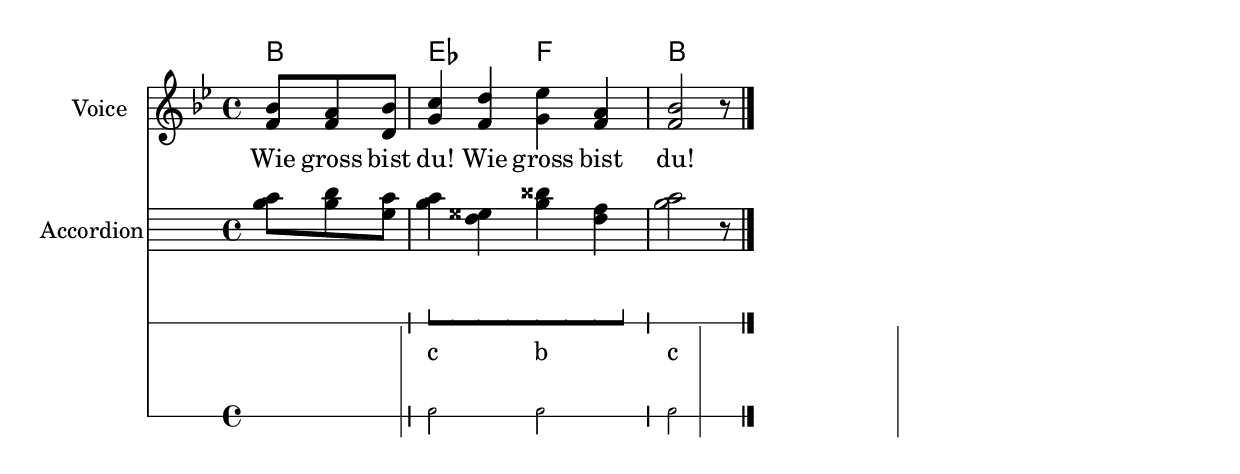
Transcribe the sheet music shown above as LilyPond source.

%% DO NOT EDIT this file manually; it is automatically
%% generated from LSR http://lsr.di.unimi.it
%% Make any changes in LSR itself, or in Documentation/snippets/new/ ,
%% and then run scripts/auxiliar/makelsr.py
%%
%% This file is in the public domain.
\version "2.19.22"

\header {
  lsrtags = "real-music, specific-notation, template"

  texidoc = "
A template to write a score for a diatonic accordion.

- There is a horizontal staff indicating if the accordion must be
pushed (thick line) or pulled (thin line)

- There is a small rhythmic staff with lyrics that describes the bass
buttons to press. The bar lines are made from gridlines

- The tabulator staff for diatonic accordions shows the geographic
position of the buttons and not (as for every other instrument) the
pitch of the notes; the keys on the melody-side of the accordion are
placed in three columns and about 12 rows


In the tabulator staff notation the outermost column is described with
notes between lines, the innermost column is described with notes
between lines and a cross as accidental, and the middle column is
described with notes on a line, whereby the row in the middle is
represented on the middle line in the staff.


Some words to transpose piano notes to the diatonic accordion:


1. Every diatonic accordion is built for some keys only (for example,
for the keys of C major and F major), so it is important to transpose a
piano melody to match one of these keys. Transpose the source code, not
only the output because this code is required later on to translate it
once more to the tabulator staff. This can be done with the command
@code{displayLilyMusic}.


2. You have to alternate the push- and pull-direction of the accordion
regularly. If the player has a too long part to pull the accordion gets
broken. On the other hand, some harmonies are only available in one
direction. Considering this, decide which parts of the melody are the
push-parts and which the pull-parts.


3. For each pull- or push-part translate the piano notes to the
according tabulature representation.

"
  doctitle = "Score for diatonic accordion"
} % begin verbatim

verse = \lyricmode { Wie gross bist du! Wie gross bist du! }

harmonies = \new ChordNames \chordmode {
  \germanChords
  \set chordChanges = ##t
  bes8 bes8 bes8
  es2 f
  bes1
}

NoStem = { \hide Stem }
NoNoteHead = \hide NoteHead
ZeroBeam = \override Beam.positions = #'(0 . 0)

staffTabLine = \new Staff \with {
  \remove "Time_signature_engraver"
  \remove "Clef_engraver"
} {
  \override Staff.StaffSymbol.line-positions = #'(0)
  % Shows one horizontal line. The vertical line (simulating a bar-line) is simulated with a gridline
  \set Staff.midiInstrument = #"choir aahs"
  \key c \major
  \relative c''
  {
    % disable the following line to see the the noteheads while writing the song
    \NoNoteHead
    \override NoteHead.no-ledgers = ##t

    % The beam between 8th-notes is used to draw the push-line
    %How to fast write the push-lines:
    %  1. write repeatedly 'c c c c c c c c |' for the whole length of the song
    %  2. uncomment the line \NoNoteHead
    %  3. compile
    %  4. Mark the positions on which push/pull changes.
    %     In the score-picture click on the position the push- or pull-part starts
    %           (on the noteHead, the cursor will change to a hand-icon).
    %     The cursor in the source code will jump just at this position.
    %   a) If a push-part starts there, replace the 'c' by an 'e['
    %   b) If a pull-part starts there, replace the 'c' by an 's'
    %  5. Switch into 'overwrite-mode' by pressing the 'ins' key.
    %  6. For the pull-parts overwrite the 'c' with 's'
    %  7. For every push-part replace the last 'c' with 'e]'
    %        8. Switch into 'insert-mode' again
    %  9. At last it should look lik e.g. (s s e[ c | c c c c c c c c | c c c c c c e] s s)
    % 10. re-enable the line \NoNoteHead
    \autoBeamOff
    \ZeroBeam
    s8 s s e[ c c c c c c e] | s s s s s
  }
}

% Accordion melody in tabulator score
% 1. Place a copy of the piano melody below
% 2. Separate piano melody into pull- and push-parts according to the staffTabLine you've already made
% 3. For each line: Double the line. Remark the 1st one (Keeps unchanged as reference) and then change the second line using the transformation paper
%    or the macros 'conv2diaton push.bsh' and 'conv2diaton pull.bsh'
% Tips:
% - In jEdit Search & Replace mark the Option 'Keep Dialog'

AccordionTabTwoCBesDur = {
  % pull 1
  %<f' bes'>8 <f' a'>8 <d' bes'>8 |
  <g'' a''>8 <g'' b''>8 <e'' a''>8 |
  % push 2
  %<g' c''>4 <f' d''> <g' ees''> <f' a'> |
  <g'' a''>4 <d'' eisis''> <g'' bisis''> <d'' f''> |
  % pull 3
  % <f' bes'>2 r8 }
  <g'' a''>2 r8 }

AccordionTab= { \dynamicUp
  % 1. Place a copy of the piano melody above
  % 2. Separate piano melody into pull- and push-parts according to the staffTabLine you've already made
  % 3. For each line: Double the line. Remark the 1st one (Keeps unchanged as reference) and then
  %    change the second line using the transformation paper
  % Tips:
  % - In jEdit Search & Replace mark the Option 'Keep Dialog'
  % -
  \AccordionTabTwoCBesDur
}



\layout {
  \context {
    \Score
    % The vertical line (simulating a bar-line) in
    % the staffBassRhytm is a gridline
    \consists "Grid_line_span_engraver"
  }
  \context {
    \Staff
    \consists "Grid_point_engraver"
    gridInterval = #(ly:make-moment 4/4) % 4/4 - tact. How many beats per bar
    % The following line has to be adjusted O-F-T-E-N.
    \override GridPoint.Y-extent = #'(-2 . -21)
  }
  \context {
    \ChoirStaff
    \remove "System_start_delimiter_engraver"
  }
}

staffVoice = \new Staff = astaffvoice  {
  \time 4/4
  \set Staff.instrumentName = "Voice"
  \set Staff.midiInstrument = "voice oohs"
  \key bes \major
  \partial 8*3
  \clef treble
  {
    \context Voice = "melodyVoi"
    { <f' bes'>8 <f' a'>8 <d' bes'>8 | <g' c''>4 <f' d''> <g' es''> <f' a'> | <f' bes'>2 r8 }
    \bar "|."
  }
}

staffAccordionMel =
\new Staff  \with { \remove "Clef_engraver" } {
  \accidentalStyle forget %Set the accidentals (Vorzeichen) for each note,
  %do not remember them for the rest of the measure.
  \time 4/4
  \set Staff.instrumentName="Accordion"
  \set Staff.midiInstrument="voice oohs"
  \key c \major
  \clef treble
  { \AccordionTab \bar "|." }
}

AltOn =
#(define-music-function (mag) (number?)
  #{ \override Stem.length = #(* 7.0 mag)
      \override NoteHead.font-size =
#(inexact->exact (* (/ 6.0 (log 2.0)) (log mag))) #})

AltOff = {
  \revert Stem.length
  \revert NoteHead.font-size
}

BassRhytm = {s4 s8 | c2 c2 | c2 s8 }
LyricBassRhythmI=  \lyricmode { c b | c }

staffBassRhytm =
\new Staff = staffbass \with { \remove "Clef_engraver" } {
  % This is not a RhythmicStaff  because it must be possible to append lyrics.

  \override Score.GridLine.extra-offset = #'( 13.0 . 0.0 ) % x.y
  \override Staff.StaffSymbol.line-positions = #'( 0 )
  % Shows one horizontal line. The vertical line (simulating a bar-line) is simulated by a grid
  % Search for 'grid' in this page to find all related functions
  \time 4/4
  {
    \context Voice = "VoiceBassRhytm"
    \stemDown \AltOn #0.6
    \relative c''
    {
      \BassRhytm
    }
    \AltOff
    \bar "|."
  }
}

\score {
  \new ChoirStaff <<
    \harmonies
    \staffVoice
    \context Lyrics = "lmelodyVoi"
      \with { alignBelowContext = astaffvoice }
      \lyricsto melodyVoi \verse
    \staffAccordionMel
    \staffTabLine
    \staffBassRhytm
    \context Lyrics = "lBassRhytmAboveI"
      \with { alignAboveContext = staffbass }
      \lyricsto VoiceBassRhytm \LyricBassRhythmI
  >>
}
